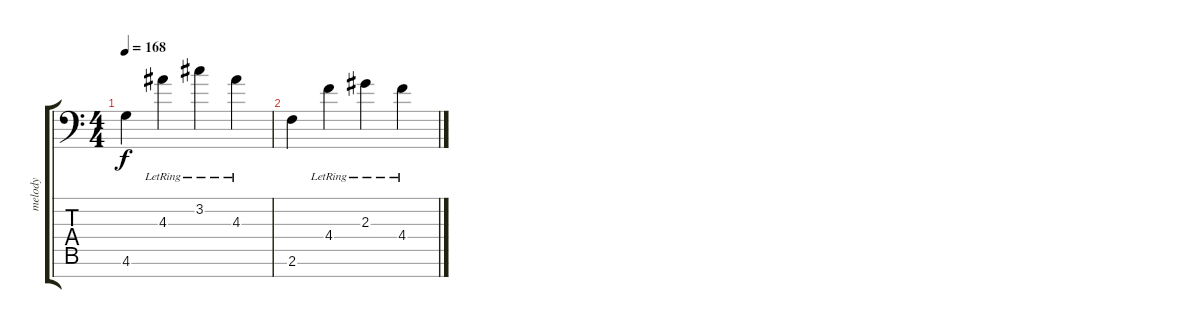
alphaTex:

\track ("melody" "melody") {instrument overdrivenguitar}
\staff {score tabs}
\tuning (Eb4 Bb3 Gb3 Db3 Ab2 Eb2 Bb1) {hide}
\ts (4 4)
\tempo 168
\clef f4
\ks c
4.6.4{dy f} 4.3{lr}.4 3.2{lr}.4 4.3{lr}.4 |
2.6.4 4.4{lr}.4 2.3{lr}.4 4.4{lr}.4
